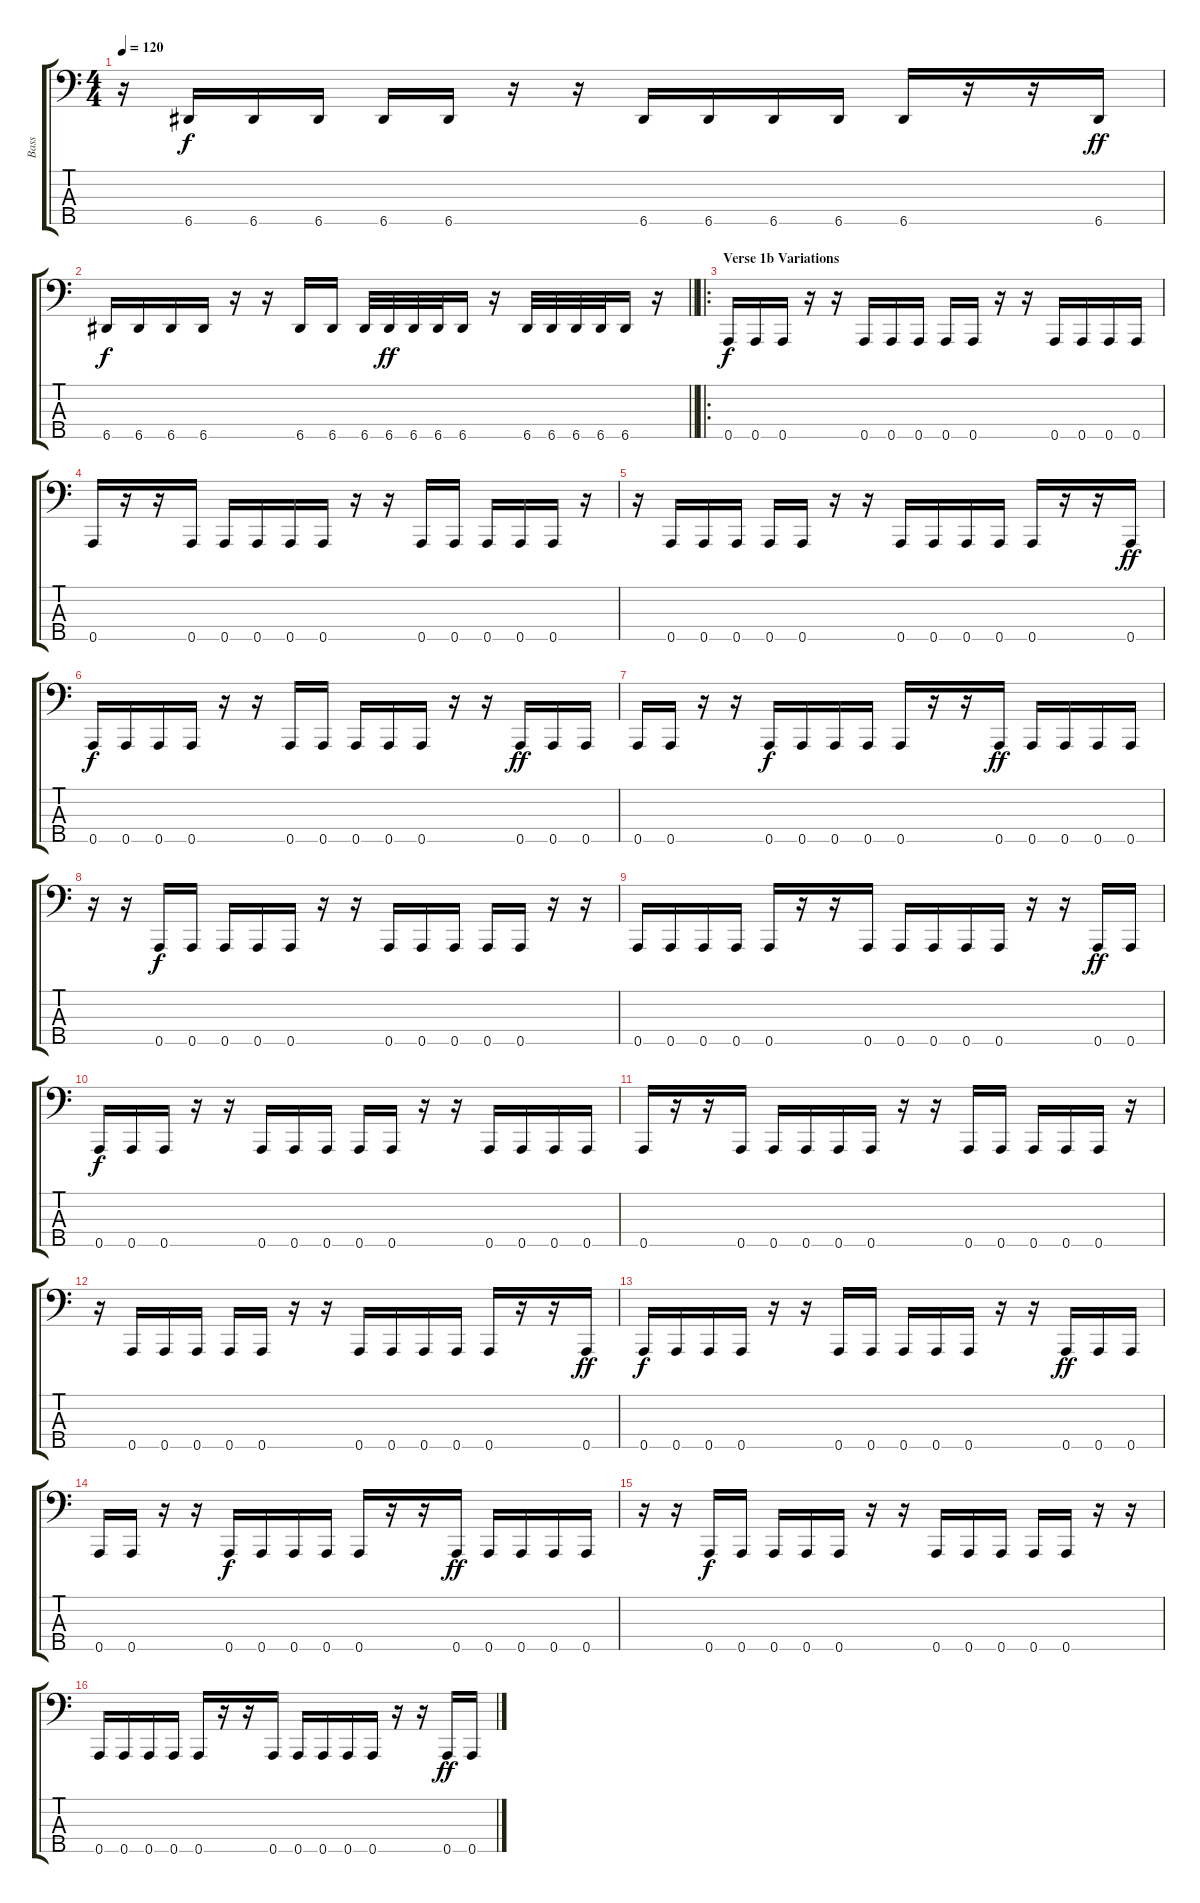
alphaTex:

\track ("Bass" "Bass") {instrument distortionguitar}
\staff {score tabs}
\tuning (G2 D2 A1 E1 A0) {hide}
\ts (4 4)
\tempo 120
\clef f4
\ks c
r.16{dy f} 6.5.16 6.5.16 6.5.16 6.5.16 6.5.16 r.16 r.16 6.5.16 6.5.16 6.5.16 6.5.16 6.5.16 r.16 r.16 6.5.16{dy ff} |
\barLineRight lightlight
6.5.16{dy f} 6.5.16 6.5.16 6.5.16 r.16 r.16 6.5.16 6.5.16 6.5.32 6.5.32{dy ff} 6.5.32 6.5.32 6.5.16 r.16 6.5.32 6.5.32 6.5.32 6.5.32 6.5.16 r.16 |
\ro
\section ("" "Verse 1b Variations")
0.5.16{dy f} 0.5.16 0.5.16 r.16 r.16 0.5.16 0.5.16 0.5.16 0.5.16 0.5.16 r.16 r.16 0.5.16 0.5.16 0.5.16 0.5.16 |
0.5.16 r.16 r.16 0.5.16 0.5.16 0.5.16 0.5.16 0.5.16 r.16 r.16 0.5.16 0.5.16 0.5.16 0.5.16 0.5.16 r.16 |
r.16 0.5.16 0.5.16 0.5.16 0.5.16 0.5.16 r.16 r.16 0.5.16 0.5.16 0.5.16 0.5.16 0.5.16 r.16 r.16 0.5.16{dy ff} |
0.5.16{dy f} 0.5.16 0.5.16 0.5.16 r.16 r.16 0.5.16 0.5.16 0.5.16 0.5.16 0.5.16 r.16 r.16 0.5.16{dy ff} 0.5.16 0.5.16 |
0.5.16 0.5.16 r.16 r.16 0.5.16{dy f} 0.5.16 0.5.16 0.5.16 0.5.16 r.16 r.16 0.5.16{dy ff} 0.5.16 0.5.16 0.5.16 0.5.16 |
r.16 r.16 0.5.16{dy f} 0.5.16 0.5.16 0.5.16 0.5.16 r.16 r.16 0.5.16 0.5.16 0.5.16 0.5.16 0.5.16 r.16 r.16 |
0.5.16 0.5.16 0.5.16 0.5.16 0.5.16 r.16 r.16 0.5.16 0.5.16 0.5.16 0.5.16 0.5.16 r.16 r.16 0.5.16{dy ff} 0.5.16 |
0.5.16{dy f} 0.5.16 0.5.16 r.16 r.16 0.5.16 0.5.16 0.5.16 0.5.16 0.5.16 r.16 r.16 0.5.16 0.5.16 0.5.16 0.5.16 |
0.5.16 r.16 r.16 0.5.16 0.5.16 0.5.16 0.5.16 0.5.16 r.16 r.16 0.5.16 0.5.16 0.5.16 0.5.16 0.5.16 r.16 |
r.16 0.5.16 0.5.16 0.5.16 0.5.16 0.5.16 r.16 r.16 0.5.16 0.5.16 0.5.16 0.5.16 0.5.16 r.16 r.16 0.5.16{dy ff} |
0.5.16{dy f} 0.5.16 0.5.16 0.5.16 r.16 r.16 0.5.16 0.5.16 0.5.16 0.5.16 0.5.16 r.16 r.16 0.5.16{dy ff} 0.5.16 0.5.16 |
0.5.16 0.5.16 r.16 r.16 0.5.16{dy f} 0.5.16 0.5.16 0.5.16 0.5.16 r.16 r.16 0.5.16{dy ff} 0.5.16 0.5.16 0.5.16 0.5.16 |
r.16 r.16 0.5.16{dy f} 0.5.16 0.5.16 0.5.16 0.5.16 r.16 r.16 0.5.16 0.5.16 0.5.16 0.5.16 0.5.16 r.16 r.16 |
0.5.16 0.5.16 0.5.16 0.5.16 0.5.16 r.16 r.16 0.5.16 0.5.16 0.5.16 0.5.16 0.5.16 r.16 r.16 0.5.16{dy ff} 0.5.16
